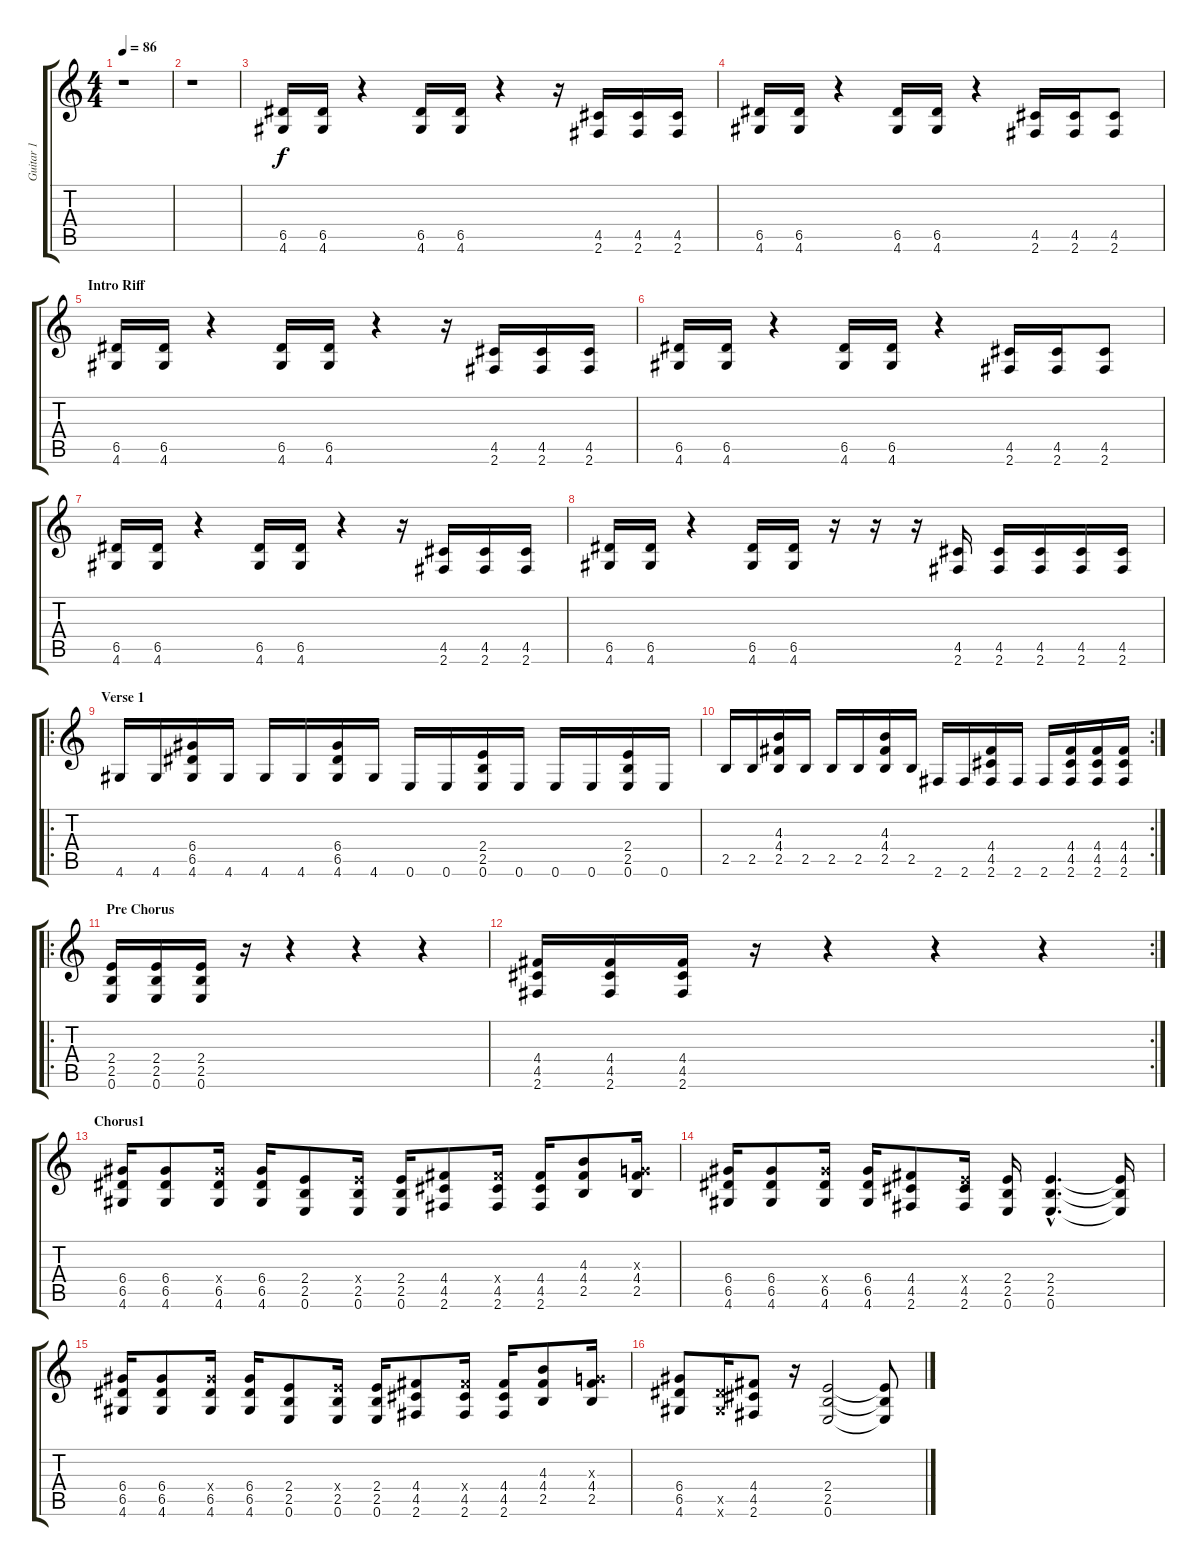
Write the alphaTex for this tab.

\track ("Guitar 1" "Guitar 1") {instrument distortionguitar}
\staff {score tabs}
\tuning (E4 B3 G3 D3 A2 E2) {hide}
\ts (4 4)
\tempo 86
\clef g2
\ks c
r.1{dy f instrument distortionguitar} |
r.1 |
(6.5 4.6).16{instrument electricguitarmuted} (6.5 4.6).16 r.4 (6.5 4.6).16 (6.5 4.6).16 r.4 r.16 (4.5 2.6).16 (4.5 2.6).16 (4.5 2.6).16 |
(6.5 4.6).16 (6.5 4.6).16 r.4 (6.5 4.6).16 (6.5 4.6).16 r.4 (4.5 2.6).16{instrument electricguitarmuted} (4.5 2.6).16 (4.5 2.6).8{instrument distortionguitar} |
\section ("" "Intro Riff")
(6.5 4.6).16 (6.5 4.6).16 r.4 (6.5 4.6).16 (6.5 4.6).16 r.4 r.16 (4.5 2.6).16{instrument electricguitarmuted} (4.5 2.6).16 (4.5 2.6).16 |
(6.5 4.6).16{instrument distortionguitar} (6.5 4.6).16 r.4 (6.5 4.6).16 (6.5 4.6).16 r.4 (4.5 2.6).16{instrument electricguitarmuted} (4.5 2.6).16 (4.5 2.6).8{instrument distortionguitar} |
(6.5 4.6).16 (6.5 4.6).16 r.4 (6.5 4.6).16 (6.5 4.6).16 r.4 r.16 (4.5 2.6).16{instrument electricguitarmuted} (4.5 2.6).16 (4.5 2.6).16 |
(6.5 4.6).16{volume 14 instrument distortionguitar} (6.5 4.6).16 r.4 (6.5 4.6).16 (6.5 4.6).16 r.16 r.16 r.16 (4.5 2.6).16 (4.5 2.6).16 (4.5 2.6).16 (4.5 2.6).16 (4.5 2.6).16 |
\ro
\section ("" "Verse 1")
4.6.16 4.6.16 (6.4 6.5 4.6).16 4.6.16 4.6.16 4.6.16 (6.4 6.5 4.6).16 4.6.16 0.6.16 0.6.16 (2.4 2.5 0.6).16 0.6.16 0.6.16 0.6.16 (2.4 2.5 0.6).16 0.6.16 |
\rc 2
2.5.16 2.5.16 (4.3 4.4 2.5).16 2.5.16 2.5.16 2.5.16 (4.3 4.4 2.5).16 2.5.16 2.6.16 2.6.16 (4.4 4.5 2.6).16 2.6.16 2.6.16 (4.4 4.5 2.6).16 (4.4 4.5 2.6).16 (4.4 4.5 2.6).16 |
\ro
\section ("" "Pre Chorus")
(2.4 2.5 0.6).16 (2.4 2.5 0.6).16 (2.4 2.5 0.6).16 r.16 r.4 r.4 r.4 |
\rc 2
(4.4 4.5 2.6).16 (4.4 4.5 2.6).16 (4.4 4.5 2.6).16 r.16 r.4 r.4 r.4 |
\section ("" "Chorus1")
(6.4 6.5 4.6).16 (6.4 6.5 4.6).8 (6.4{x} 6.5 4.6).16 (6.4 6.5 4.6).16 (2.4 2.5 0.6).8 (2.4{x} 2.5 0.6).16 (2.4 2.5 0.6).16 (4.4 4.5 2.6).8 (4.4{x} 4.5 2.6).16 (4.4 4.5 2.6).16 (4.3 4.4 2.5).8 (0.3{x} 4.4 2.5).16 |
(6.4 6.5 4.6).16 (6.4 6.5 4.6).8 (6.4{x} 6.5 4.6).16 (6.4 6.5 4.6).16 (4.4 4.5 2.6).8 (2.4{x} 4.5 2.6).16 (2.4 2.5 0.6).16 (2.4{hac} 2.5{hac} 0.6{hac}).4{d} (2.4{t} 2.5{t} 0.6{t}).16 |
(6.4 6.5 4.6).16 (6.4 6.5 4.6).8 (6.4{x} 6.5 4.6).16 (6.4 6.5 4.6).16 (2.4 2.5 0.6).8 (2.4{x} 2.5 0.6).16 (2.4 2.5 0.6).16 (4.4 4.5 2.6).8 (4.4{x} 4.5 2.6).16 (4.4 4.5 2.6).16 (4.3 4.4 2.5).8 (0.3{x} 4.4 2.5).16 |
(6.4 6.5 4.6).8 (6.5{x} 4.6{x}).16 (4.4 4.5 2.6).8 r.16 (2.4 2.5 0.6).2 (2.4{t} 2.5{t} 0.6{t}).8
